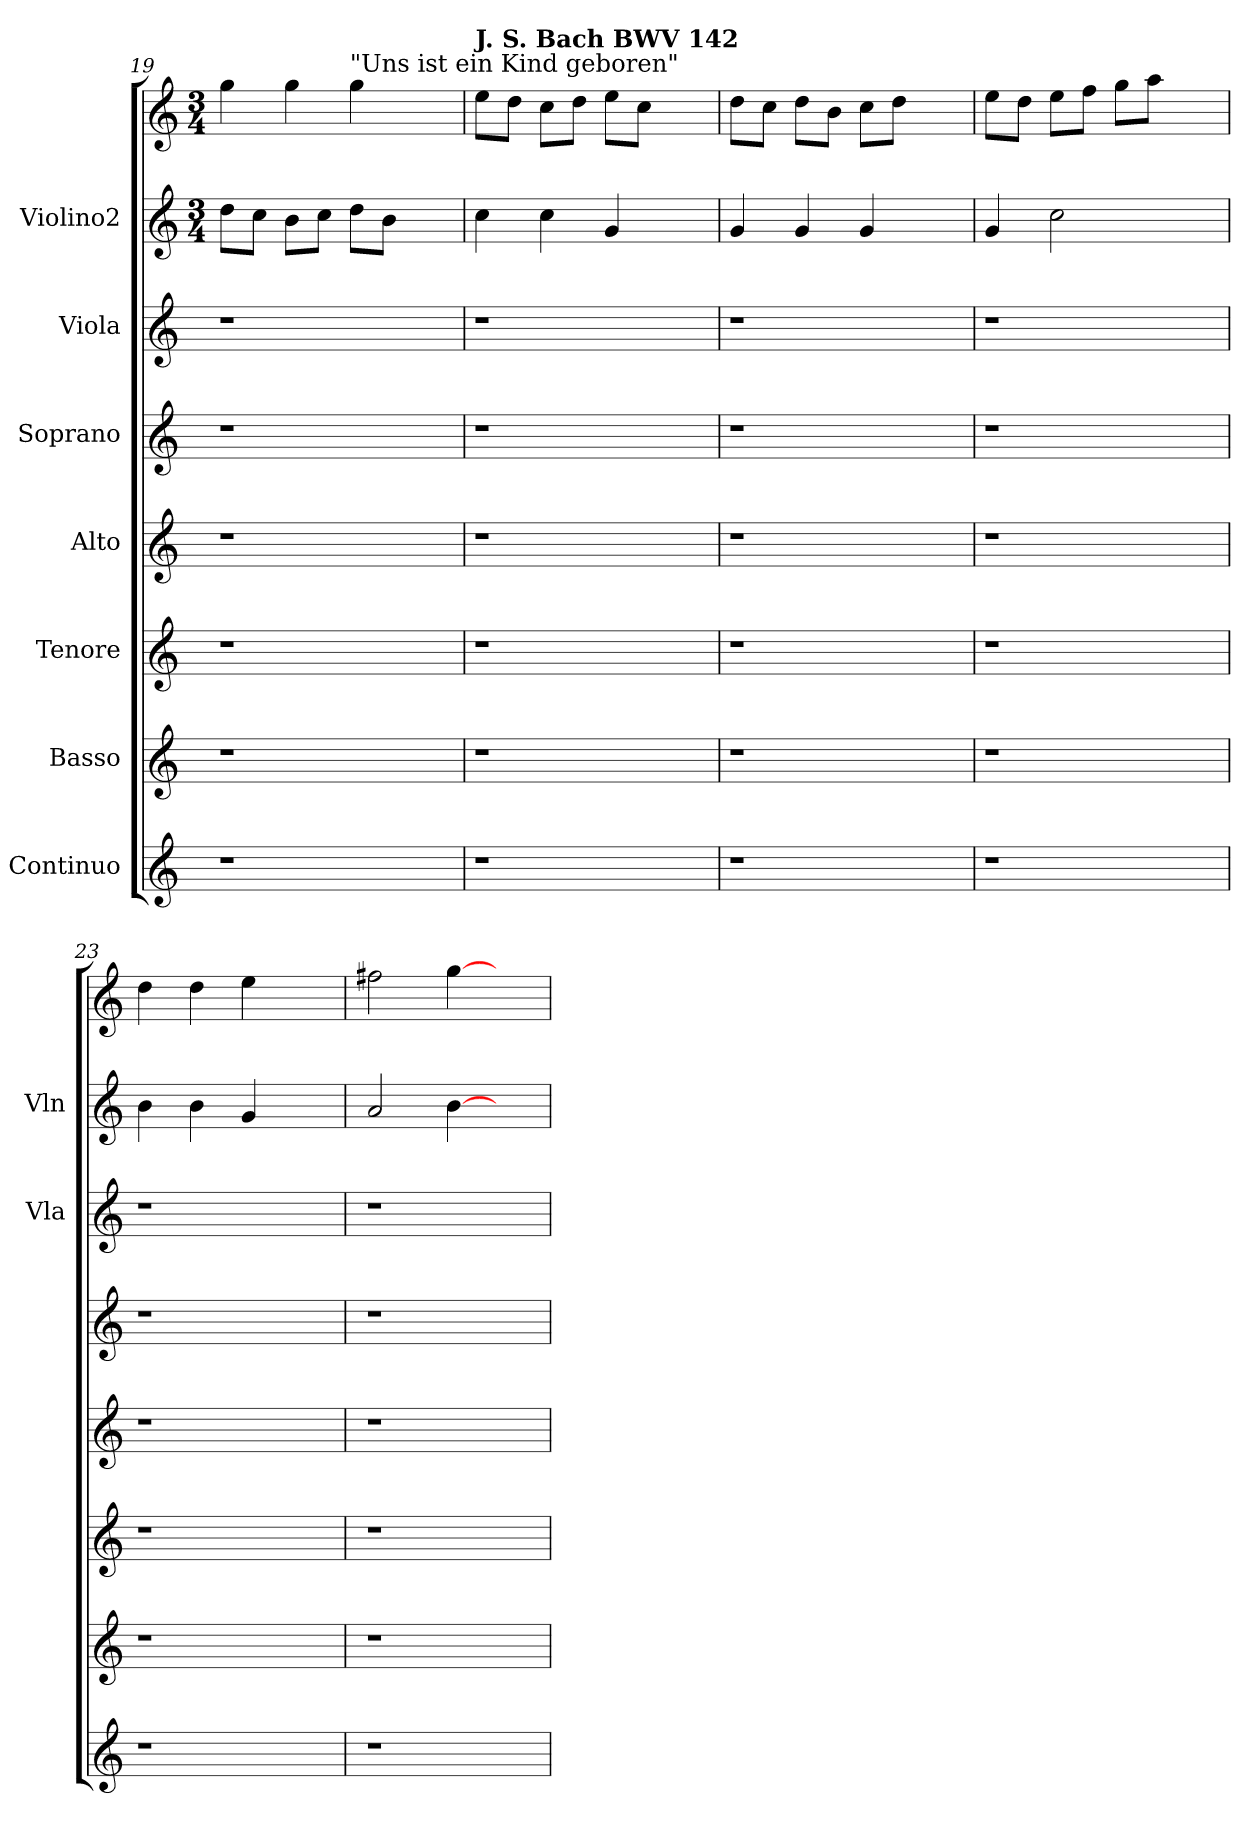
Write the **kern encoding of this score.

**kern	**kern	**kern	**kern	**kern	**kern	**kern	**kern
*part7	*part6	*part5	*part4	*part3	*part2	*part1	*part1
*staff8	*staff7	*staff6	*staff5	*staff4	*staff3	*staff2	*staff1
*I"Continuo	*I"Basso	*I"Tenore	*I"Alto	*I"Soprano	*I"Viola	*I"Violino2	*
*	*	*	*	*	*I'Vla	*I'Vln	*
*clefG2	*clefG2	*clefG2	*clefG2	*clefG2	*clefG2	*clefG2	*clefG2
*k[]	*k[]	*k[]	*k[]	*k[]	*k[]	*k[]	*k[]
*	*	*	*	*	*	*M3/4	*M3/4
=19	=19	=19	=19	=19	=19	=19	=19
1r	1r	1r	1r	1r	1r	8dd\L	4gg\
.	.	.	.	.	.	8cc\J	.
.	.	.	.	.	.	8b\L	4gg\
.	.	.	.	.	.	8cc\J	.
!	!	!	!	!	!	!	!LO:TX:a:t="Uns ist ein Kind geboren"
.	.	.	.	.	.	8dd\L	4gg\
.	.	.	.	.	.	8b\J	.
.	.	.	.	.	.	4ryy	4ryy
=20	=20	=20	=20	=20	=20	=20	=20
!	!	!	!	!	!	!	!LO:TX:a:B:t=J. S. Bach BWV 142
1r	1r	1r	1r	1r	1r	4cc\	8ee\L
.	.	.	.	.	.	.	8dd\J
.	.	.	.	.	.	4cc\	8cc\L
.	.	.	.	.	.	.	8dd\J
.	.	.	.	.	.	4g/	8ee\L
.	.	.	.	.	.	.	8cc\J
.	.	.	.	.	.	4ryy	4ryy
!!LO:LB:g=z
=21	=21	=21	=21	=21	=21	=21	=21
1r	1r	1r	1r	1r	1r	4g/	8dd\L
.	.	.	.	.	.	.	8cc\J
.	.	.	.	.	.	4g/	8dd\L
.	.	.	.	.	.	.	8b\J
.	.	.	.	.	.	4g/	8cc\L
.	.	.	.	.	.	.	8dd\J
.	.	.	.	.	.	4ryy	4ryy
=22	=22	=22	=22	=22	=22	=22	=22
1r	1r	1r	1r	1r	1r	4g/	8ee\L
.	.	.	.	.	.	.	8dd\J
.	.	.	.	.	.	2cc\	8ee\L
.	.	.	.	.	.	.	8ff\J
.	.	.	.	.	.	.	8gg\L
.	.	.	.	.	.	.	8aa\J
.	.	.	.	.	.	4ryy	4ryy
=23	=23	=23	=23	=23	=23	=23	=23
1r	1r	1r	1r	1r	1r	4b\	4dd\
.	.	.	.	.	.	4b\	4dd\
.	.	.	.	.	.	4g/	4ee\
.	.	.	.	.	.	4ryy	4ryy
=24	=24	=24	=24	=24	=24	=24	=24
1r	1r	1r	1r	1r	1r	2a/	2ff#X\
.	.	.	.	.	.	[4b\	[4gg\
.	.	.	.	.	.	4ryy	4ryy
=	=	=	=	=	=	=	=
*-	*-	*-	*-	*-	*-	*-	*-
